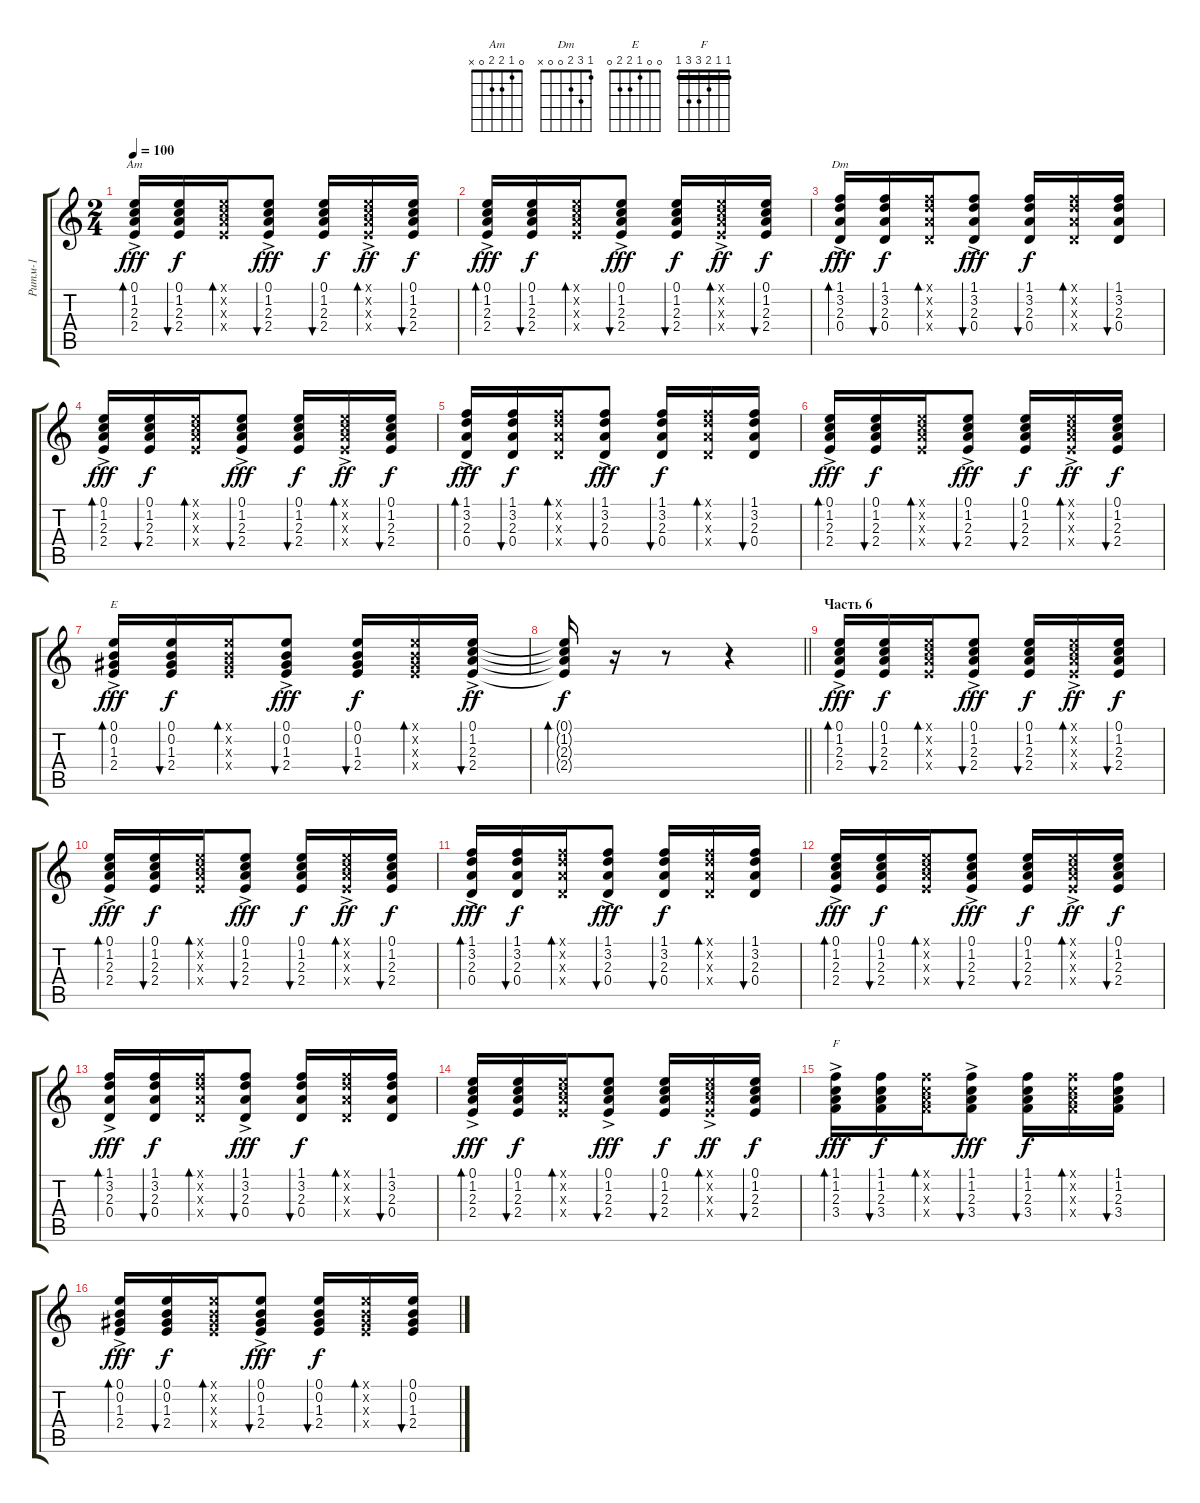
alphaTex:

\track ("Ритм-1" "Ритм-1") {instrument acousticguitarsteel}
\staff {score tabs}
\tuning (E4 B3 G3 D3 A2 E2) {hide}
\chord ("Am" 0 1 2 2 0 x)
\chord ("Dm" 1 3 2 0 0 x)
\chord ("E" 0 0 1 2 2 0)
\chord ("F" 1 1 2 3 3 1) {barre 1}
\ts (2 4)
\tempo 100
\clef g2
\ks c
(0.1{ac} 1.2{ac} 2.3{ac} 2.4{ac}).16{bd 30 ch "Am" dy fff} (0.1 1.2 2.3 2.4).16{bu 30 dy f} (0.1{x} 1.2{x} 2.3{x} 2.4{x}).16{bd 30} (0.1{ac} 1.2{ac} 2.3{ac} 2.4{ac}).8{bu 30 dy fff} (0.1 1.2 2.3 2.4).16{bu 60 dy f} (0.1{ac x} 1.2{ac x} 2.3{ac x} 2.4{ac x}).16{bd 60 dy ff} (0.1 1.2 2.3 2.4).16{bu 60 dy f} |
(0.1{ac} 1.2{ac} 2.3{ac} 2.4{ac}).16{bd 30 dy fff} (0.1 1.2 2.3 2.4).16{bu 30 dy f} (0.1{x} 1.2{x} 2.3{x} 2.4{x}).16{bd 30} (0.1{ac} 1.2{ac} 2.3{ac} 2.4{ac}).8{bu 30 dy fff} (0.1 1.2 2.3 2.4).16{bu 60 dy f} (0.1{ac x} 1.2{ac x} 2.3{ac x} 2.4{ac x}).16{bd 60 dy ff} (0.1 1.2 2.3 2.4).16{bu 60 dy f} |
(1.1{ac} 3.2{ac} 2.3{ac} 0.4{ac}).16{bd 30 ch "Dm" dy fff} (1.1 3.2 2.3 0.4).16{bu 30 dy f} (1.1{x} 3.2{x} 2.3{x} 0.4{x}).16{bd 30} (1.1{ac} 3.2{ac} 2.3{ac} 0.4{ac}).8{bu 30 dy fff} (1.1 3.2 2.3 0.4).16{bu 60 dy f} (1.1{x} 3.2{x} 2.3{x} 0.4{x}).16{bd 60} (1.1 3.2 2.3 0.4).16{bu 60} |
(0.1{ac} 1.2{ac} 2.3{ac} 2.4{ac}).16{bd 30 dy fff} (0.1 1.2 2.3 2.4).16{bu 30 dy f} (0.1{x} 1.2{x} 2.3{x} 2.4{x}).16{bd 30} (0.1{ac} 1.2{ac} 2.3{ac} 2.4{ac}).8{bu 30 dy fff} (0.1 1.2 2.3 2.4).16{bu 60 dy f} (0.1{ac x} 1.2{ac x} 2.3{ac x} 2.4{ac x}).16{bd 60 dy ff} (0.1 1.2 2.3 2.4).16{bu 60 dy f} |
(1.1{ac} 3.2{ac} 2.3{ac} 0.4{ac}).16{bd 30 dy fff} (1.1 3.2 2.3 0.4).16{bu 30 dy f} (1.1{x} 3.2{x} 2.3{x} 0.4{x}).16{bd 30} (1.1{ac} 3.2{ac} 2.3{ac} 0.4{ac}).8{bu 30 dy fff} (1.1 3.2 2.3 0.4).16{bu 60 dy f} (1.1{x} 3.2{x} 2.3{x} 0.4{x}).16{bd 60} (1.1 3.2 2.3 0.4).16{bu 60} |
(0.1{ac} 1.2{ac} 2.3{ac} 2.4{ac}).16{bd 30 dy fff} (0.1 1.2 2.3 2.4).16{bu 30 dy f} (0.1{x} 1.2{x} 2.3{x} 2.4{x}).16{bd 30} (0.1{ac} 1.2{ac} 2.3{ac} 2.4{ac}).8{bu 30 dy fff} (0.1 1.2 2.3 2.4).16{bu 60 dy f} (0.1{ac x} 1.2{ac x} 2.3{ac x} 2.4{ac x}).16{bd 60 dy ff} (0.1 1.2 2.3 2.4).16{bu 60 dy f} |
(0.1{ac} 0.2{ac} 1.3{ac} 2.4{ac}).16{bd 30 ch "E" dy fff} (0.1 0.2 1.3 2.4).16{bu 30 dy f} (0.1{x} 0.2{x} 1.3{x} 2.4{x}).16{bd 30} (0.1{ac} 0.2{ac} 1.3{ac} 2.4{ac}).8{bu 30 dy fff} (0.1 0.2 1.3 2.4).16{bu 30 dy f} (0.1{x} 0.2{x} 1.3{x} 2.4{x}).16{bd 30} (0.1{ac} 1.2{ac} 2.3{ac} 2.4{ac}).16{bu 30 dy ff} |
\barLineRight lightlight
(0.1{t} 1.2{t} 2.3{t} 2.4{t}).16{bd 60 dy f} r.16 r.8 r.4 |
\section ("" "Часть 6")
(0.1{ac} 1.2{ac} 2.3{ac} 2.4{ac}).16{bd 30 dy fff} (0.1 1.2 2.3 2.4).16{bu 30 dy f} (0.1{x} 1.2{x} 2.3{x} 2.4{x}).16{bd 30} (0.1{ac} 1.2{ac} 2.3{ac} 2.4{ac}).8{bu 30 dy fff} (0.1 1.2 2.3 2.4).16{bu 60 dy f} (0.1{ac x} 1.2{ac x} 2.3{ac x} 2.4{ac x}).16{bd 60 dy ff} (0.1 1.2 2.3 2.4).16{bu 60 dy f} |
(0.1{ac} 1.2{ac} 2.3{ac} 2.4{ac}).16{bd 30 dy fff} (0.1 1.2 2.3 2.4).16{bu 30 dy f} (0.1{x} 1.2{x} 2.3{x} 2.4{x}).16{bd 30} (0.1{ac} 1.2{ac} 2.3{ac} 2.4{ac}).8{bu 30 dy fff} (0.1 1.2 2.3 2.4).16{bu 60 dy f} (0.1{ac x} 1.2{ac x} 2.3{ac x} 2.4{ac x}).16{bd 60 dy ff} (0.1 1.2 2.3 2.4).16{bu 60 dy f} |
(1.1{ac} 3.2{ac} 2.3{ac} 0.4{ac}).16{bd 30 dy fff} (1.1 3.2 2.3 0.4).16{bu 30 dy f} (1.1{x} 3.2{x} 2.3{x} 0.4{x}).16{bd 30} (1.1{ac} 3.2{ac} 2.3{ac} 0.4{ac}).8{bu 30 dy fff} (1.1 3.2 2.3 0.4).16{bu 60 dy f} (1.1{x} 3.2{x} 2.3{x} 0.4{x}).16{bd 60} (1.1 3.2 2.3 0.4).16{bu 60} |
(0.1{ac} 1.2{ac} 2.3{ac} 2.4{ac}).16{bd 30 dy fff} (0.1 1.2 2.3 2.4).16{bu 30 dy f} (0.1{x} 1.2{x} 2.3{x} 2.4{x}).16{bd 30} (0.1{ac} 1.2{ac} 2.3{ac} 2.4{ac}).8{bu 30 dy fff} (0.1 1.2 2.3 2.4).16{bu 60 dy f} (0.1{ac x} 1.2{ac x} 2.3{ac x} 2.4{ac x}).16{bd 60 dy ff} (0.1 1.2 2.3 2.4).16{bu 60 dy f} |
(1.1{ac} 3.2{ac} 2.3{ac} 0.4{ac}).16{bd 30 dy fff} (1.1 3.2 2.3 0.4).16{bu 30 dy f} (1.1{x} 3.2{x} 2.3{x} 0.4{x}).16{bd 30} (1.1{ac} 3.2{ac} 2.3{ac} 0.4{ac}).8{bu 30 dy fff} (1.1 3.2 2.3 0.4).16{bu 60 dy f} (1.1{x} 3.2{x} 2.3{x} 0.4{x}).16{bd 60} (1.1 3.2 2.3 0.4).16{bu 60} |
(0.1{ac} 1.2{ac} 2.3{ac} 2.4{ac}).16{bd 30 dy fff} (0.1 1.2 2.3 2.4).16{bu 30 dy f} (0.1{x} 1.2{x} 2.3{x} 2.4{x}).16{bd 30} (0.1{ac} 1.2{ac} 2.3{ac} 2.4{ac}).8{bu 30 dy fff} (0.1 1.2 2.3 2.4).16{bu 60 dy f} (0.1{ac x} 1.2{ac x} 2.3{ac x} 2.4{ac x}).16{bd 60 dy ff} (0.1 1.2 2.3 2.4).16{bu 60 dy f} |
(1.1{ac} 1.2{ac} 2.3{ac} 3.4{ac}).16{bd 30 ch "F" dy fff} (1.1 1.2 2.3 3.4).16{bu 30 dy f} (1.1{x} 1.2{x} 2.3{x} 3.4{x}).16{bd 60} (1.1{ac} 1.2{ac} 2.3{ac} 3.4{ac}).8{bu 30 dy fff} (1.1 1.2 2.3 3.4).16{bu 30 dy f} (1.1{x} 1.2{x} 2.3{x} 3.4{x}).16{bd 60} (1.1 1.2 2.3 3.4).16{bu 30} |
(0.1{ac} 0.2{ac} 1.3{ac} 2.4{ac}).16{bd 30 dy fff} (0.1 0.2 1.3 2.4).16{bu 30 dy f} (0.1{x} 0.2{x} 1.3{x} 2.4{x}).16{bd 30} (0.1{ac} 0.2{ac} 1.3{ac} 2.4{ac}).8{bu 30 dy fff} (0.1 0.2 1.3 2.4).16{bu 30 dy f} (0.1{x} 0.2{x} 1.3{x} 2.4{x}).16{bd 30} (0.1 0.2 1.3 2.4).16{bu 30}
